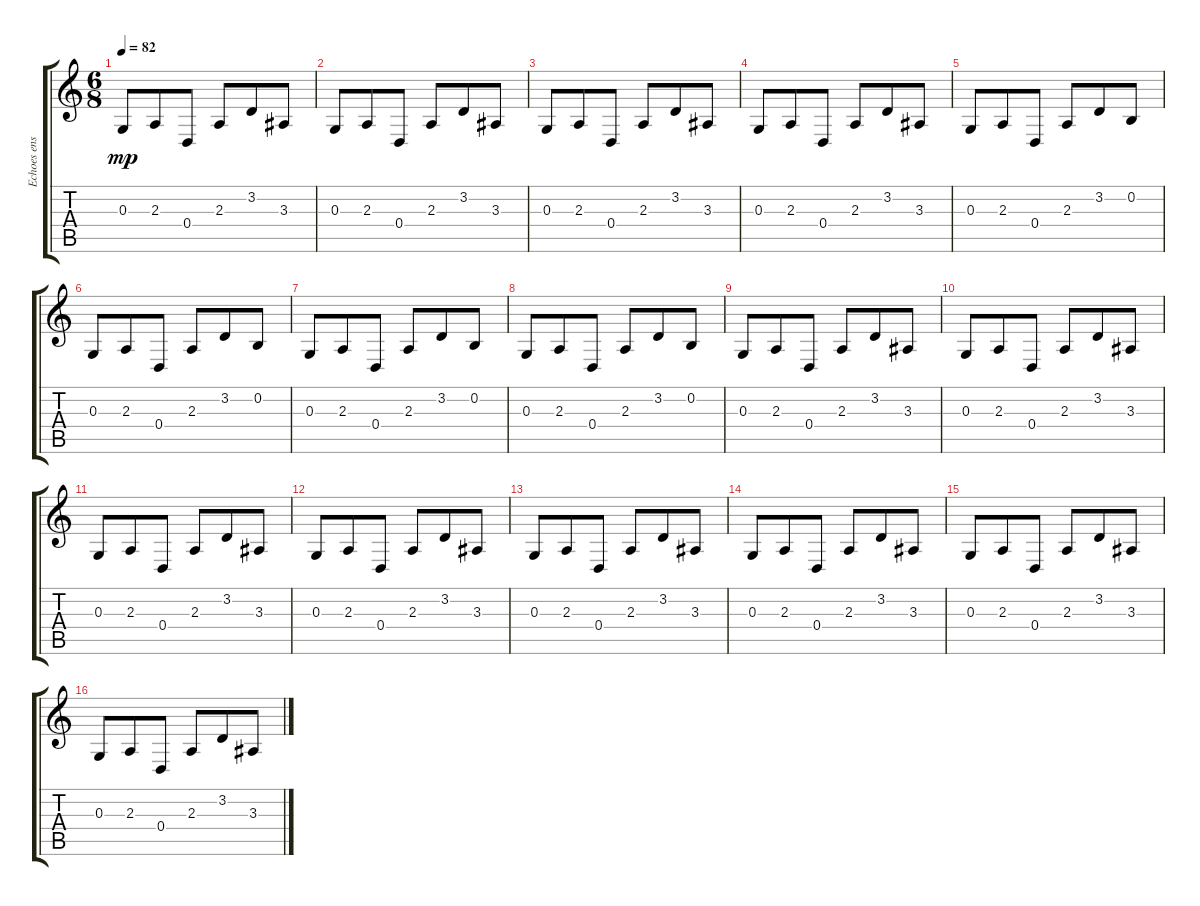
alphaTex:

\track ("Echoes ensemble 2" "Echoes ens") {instrument synthstrings1}
\staff {score tabs}
\tuning (E4 B3 G3 D3 A2 E2) {hide}
\ts (6 8)
\tempo 82
\clef g2
\ks c
0.3.8{dy mp} 2.3.8 0.4.8 2.3.8 3.2.8 3.3.8 |
0.3.8 2.3.8 0.4.8 2.3.8 3.2.8 3.3.8 |
0.3.8 2.3.8 0.4.8 2.3.8 3.2.8 3.3.8 |
0.3.8 2.3.8 0.4.8 2.3.8 3.2.8 3.3.8 |
0.3.8 2.3.8 0.4.8 2.3.8 3.2.8 0.2.8 |
0.3.8 2.3.8 0.4.8 2.3.8 3.2.8 0.2.8 |
0.3.8 2.3.8 0.4.8 2.3.8 3.2.8 0.2.8 |
0.3.8 2.3.8 0.4.8 2.3.8 3.2.8 0.2.8 |
0.3.8 2.3.8 0.4.8 2.3.8 3.2.8 3.3.8 |
0.3.8 2.3.8 0.4.8 2.3.8 3.2.8 3.3.8 |
0.3.8 2.3.8 0.4.8 2.3.8 3.2.8 3.3.8 |
0.3.8 2.3.8 0.4.8 2.3.8 3.2.8 3.3.8 |
0.3.8 2.3.8 0.4.8 2.3.8 3.2.8 3.3.8 |
0.3.8 2.3.8 0.4.8 2.3.8 3.2.8 3.3.8 |
0.3.8 2.3.8 0.4.8 2.3.8 3.2.8 3.3.8 |
0.3.8 2.3.8 0.4.8 2.3.8 3.2.8 3.3.8
